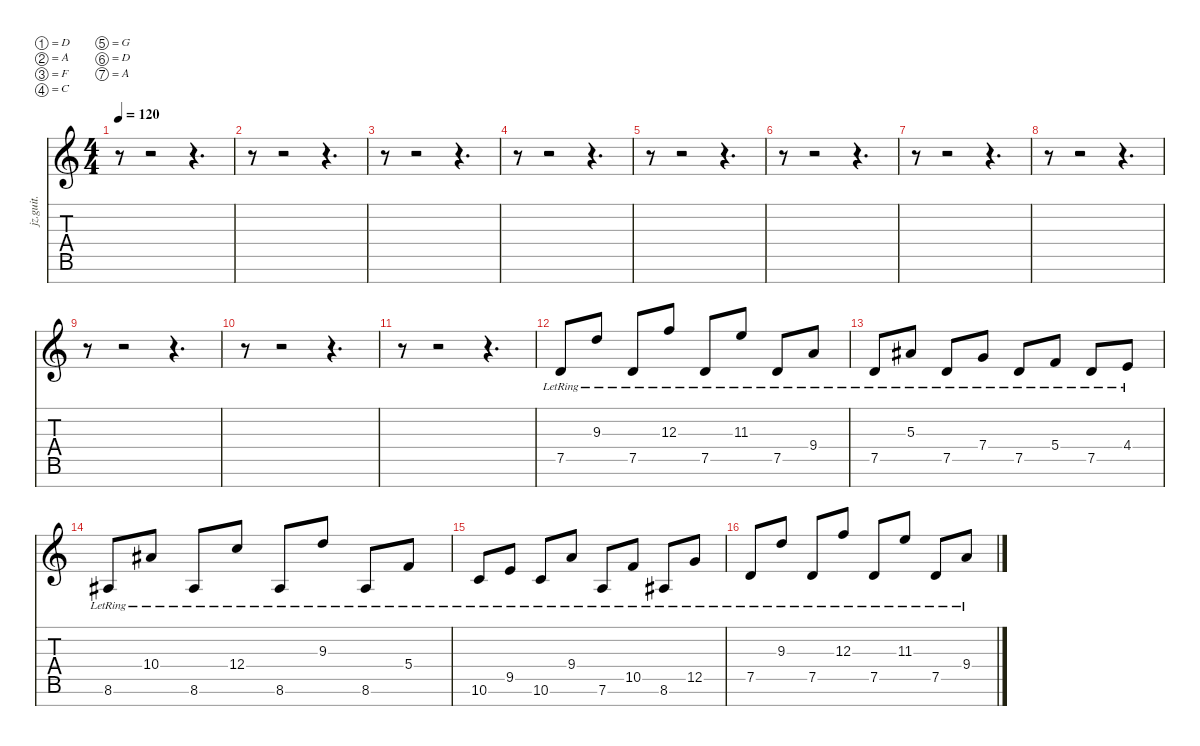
\defaultSystemsLayout 4
\hideDynamics
\bracketExtendMode nobrackets
\otherSystemsTrackNameOrientation horizontal
\track ("Guitar 3" "jz.guit.") {instrument electricguitarjazz}
\staff {score tabs}
\tuning (D4 A3 F3 C3 G2 D2 A1)
\ts (4 4)
\tempo 120
\clef g2
\ks c
r.8{dy f beam Down} r.2{beam Down} r.4{d beam Down} |
r.8{beam Down} r.2{beam Down} r.4{d beam Down} |
r.8{beam Down} r.2{beam Down} r.4{d beam Down} |
\beaming (8 2 2 2 2)
r.8{beam Down} r.2{beam Down} r.4{d beam Down} |
r.8{beam Down} r.2{beam Down} r.4{d beam Down} |
r.8{beam Down} r.2{beam Down} r.4{d beam Down} |
r.8{beam Down} r.2{beam Down} r.4{d beam Down} |
r.8{beam Down} r.2{beam Down} r.4{d beam Down} |
r.8{beam Down} r.2{beam Down} r.4{d beam Down} |
r.8{beam Down} r.2{beam Down} r.4{d beam Down} |
r.8{beam Down} r.2{beam Down} r.4{d beam Down} |
7.5{lr}.8{beam Up} 9.3{lr}.8{beam Up} 7.5{lr}.8{beam Up} 12.3{lr}.8{beam Up} 7.5{lr}.8{beam Up} 11.3{lr}.8{beam Up} 7.5{lr}.8{beam Up} 9.4{lr}.8{beam Up} |
7.5{lr}.8{beam Up} 5.3{lr acc #}.8{beam Up} 7.5{lr}.8{beam Up} 7.4{lr}.8{beam Up} 7.5{lr}.8{beam Up} 5.4{lr}.8{beam Up} 7.5{lr}.8{beam Up} 4.4{lr}.8{beam Up} |
8.6{lr acc #}.8{beam Up} 10.4{lr acc #}.8{beam Up} 8.6{lr acc #}.8{beam Up} 12.4{lr}.8{beam Up} 8.6{lr acc #}.8{beam Up} 9.3{lr}.8{beam Up} 8.6{lr acc #}.8{beam Up} 5.4{lr}.8{beam Up} |
10.6{lr}.8{beam Up} 9.5{lr}.8{beam Up} 10.6{lr}.8{beam Up} 9.4{lr}.8{beam Up} 7.6{lr}.8{beam Up} 10.5{lr}.8{beam Up} 8.6{lr acc #}.8{beam Up} 12.5{lr}.8{beam Up} |
7.5{lr}.8{beam Up} 9.3{lr}.8{beam Up} 7.5{lr}.8{beam Up} 12.3{lr}.8{beam Up} 7.5{lr}.8{beam Up} 11.3{lr}.8{beam Up} 7.5{lr}.8{beam Up} 9.4{lr}.8{beam Up}
